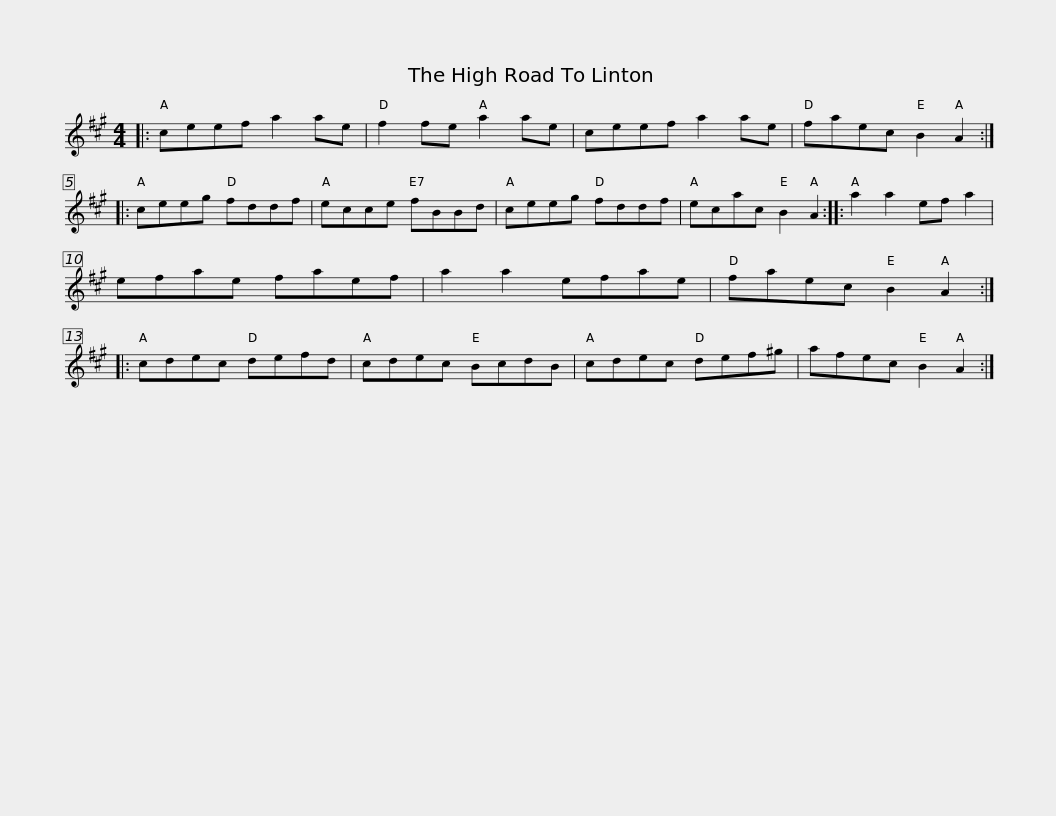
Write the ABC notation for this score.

X:1
L:1/8
M:4/4
I:linebreak $
K:A
V:1 treble
V:1
|: ceef a2 ae | f2 fe a2 ae | ceef a2 ae | faec B2 A2 :: ceeg fddf |$ %5
 ecce fBBd | ceeg fddf | ecac B2 A2 :: a2 a2 ef a2 | efae faef | %10
 a2 a2 efae |$ faec B2 A2 :: cdec defd | cdec BcdB | cdec def^g | %15
 afec B2 A2 :| %16
